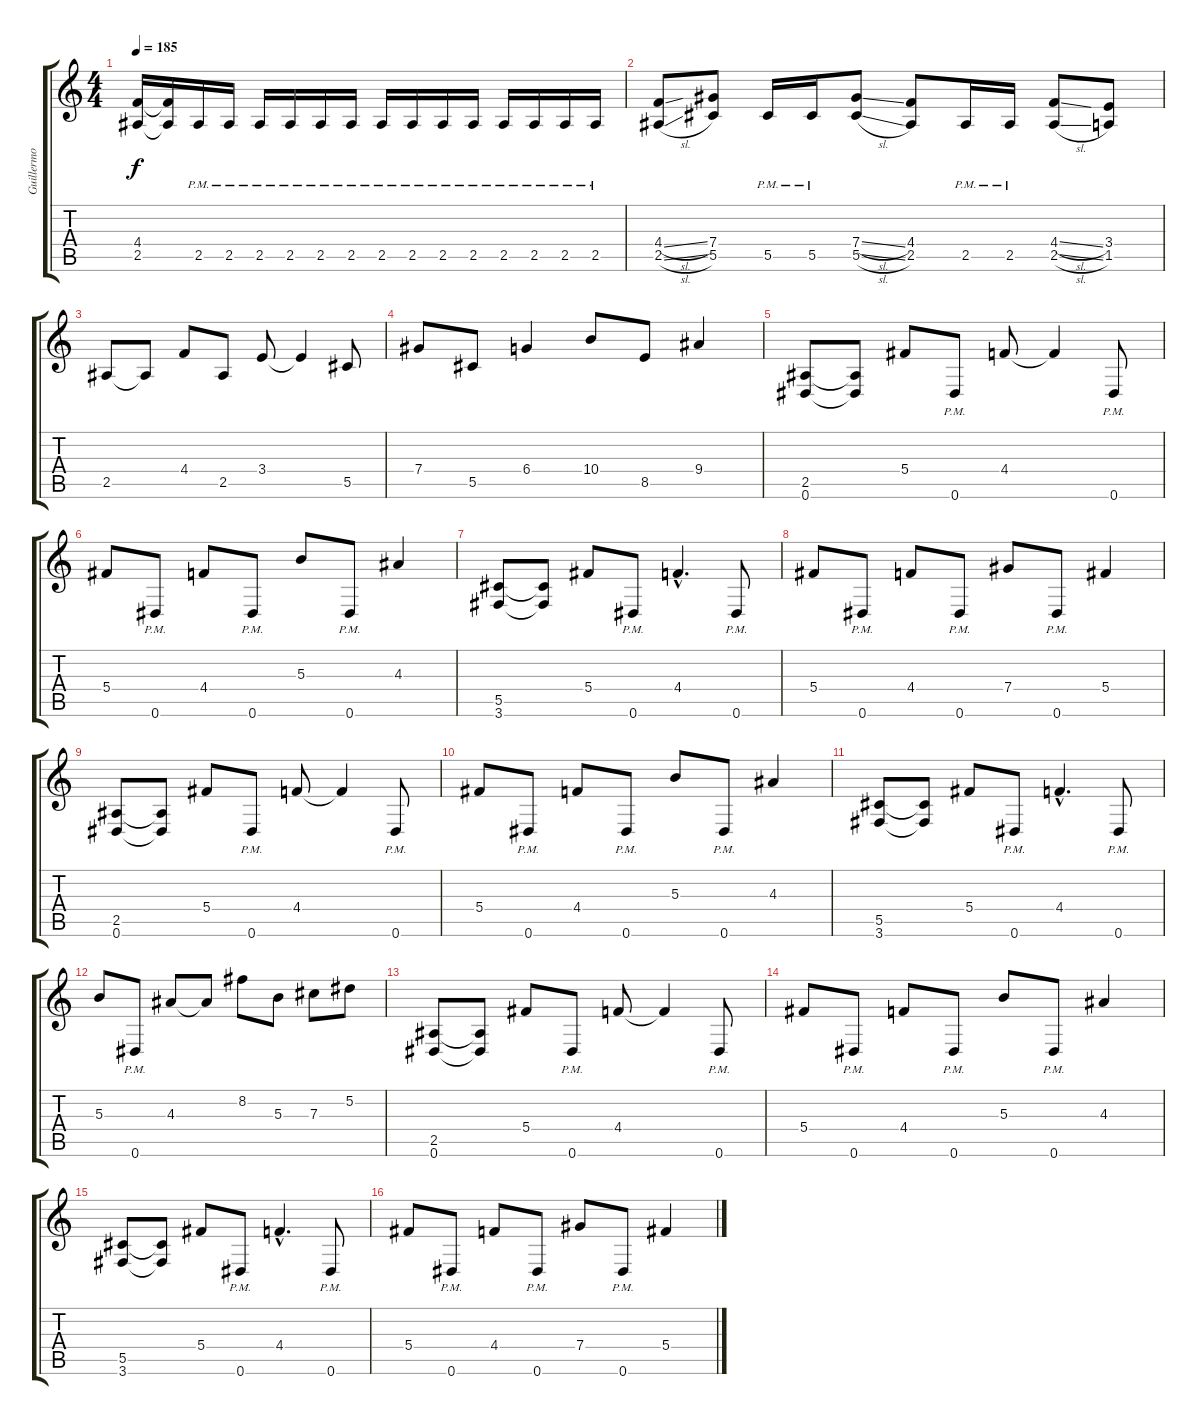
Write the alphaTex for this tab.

\track ("Guillermo" "Guillermo") {instrument overdrivenguitar}
\staff {score tabs}
\tuning (Eb4 Bb3 Gb3 Db3 Ab2 Eb2) {hide}
\ts (4 4)
\tempo 185
\clef g2
\ks c
(4.4 2.5).16{dy f} (4.4{t} 2.5{t}).16 2.5{pm}.16 2.5{pm}.16 2.5{pm}.16 2.5{pm}.16 2.5{pm}.16 2.5{pm}.16 2.5{pm}.16 2.5{pm}.16 2.5{pm}.16 2.5{pm}.16 2.5{pm}.16 2.5{pm}.16 2.5{pm}.16 2.5{pm}.16 |
(4.4{sl} 2.5{sl}).8 (7.4 5.5).8 5.5{pm}.16 5.5{pm}.16 (7.4{sl} 5.5{sl}).8 (4.4 2.5).8 2.5{pm}.16 2.5{pm}.16 (4.4{sl} 2.5{sl}).8 (3.4 1.5).8 |
2.5.8 2.5{t}.8 4.4.8 2.5.8 3.4.8 3.4{t}.4 5.5.8 |
7.4.8 5.5.8 6.4.4 10.4.8 8.5.8 9.4.4 |
(2.5 0.6).8 (2.5{t} 0.6{t}).8 5.4.8 0.6{pm}.8 4.4.8 4.4{t}.4 0.6{pm}.8 |
5.4.8 0.6{pm}.8 4.4.8 0.6{pm}.8 5.3.8 0.6{pm}.8 4.3.4 |
(5.5 3.6).8 (5.5{t} 3.6{t}).8 5.4.8 0.6{pm}.8 4.4{hac}.4{d} 0.6{pm}.8 |
5.4.8 0.6{pm}.8 4.4.8 0.6{pm}.8 7.4.8 0.6{pm}.8 5.4.4 |
(2.5 0.6).8 (2.5{t} 0.6{t}).8 5.4.8 0.6{pm}.8 4.4.8 4.4{t}.4 0.6{pm}.8 |
5.4.8 0.6{pm}.8 4.4.8 0.6{pm}.8 5.3.8 0.6{pm}.8 4.3.4 |
(5.5 3.6).8 (5.5{t} 3.6{t}).8 5.4.8 0.6{pm}.8 4.4{hac}.4{d} 0.6{pm}.8 |
5.3.8 0.6{pm}.8 4.3.8 4.3{t}.8 8.2.8 5.3.8 7.3.8 5.2.8 |
(2.5 0.6).8 (2.5{t} 0.6{t}).8 5.4.8 0.6{pm}.8 4.4.8 4.4{t}.4 0.6{pm}.8 |
5.4.8 0.6{pm}.8 4.4.8 0.6{pm}.8 5.3.8 0.6{pm}.8 4.3.4 |
(5.5 3.6).8 (5.5{t} 3.6{t}).8 5.4.8 0.6{pm}.8 4.4{hac}.4{d} 0.6{pm}.8 |
5.4.8 0.6{pm}.8 4.4.8 0.6{pm}.8 7.4.8 0.6{pm}.8 5.4.4
